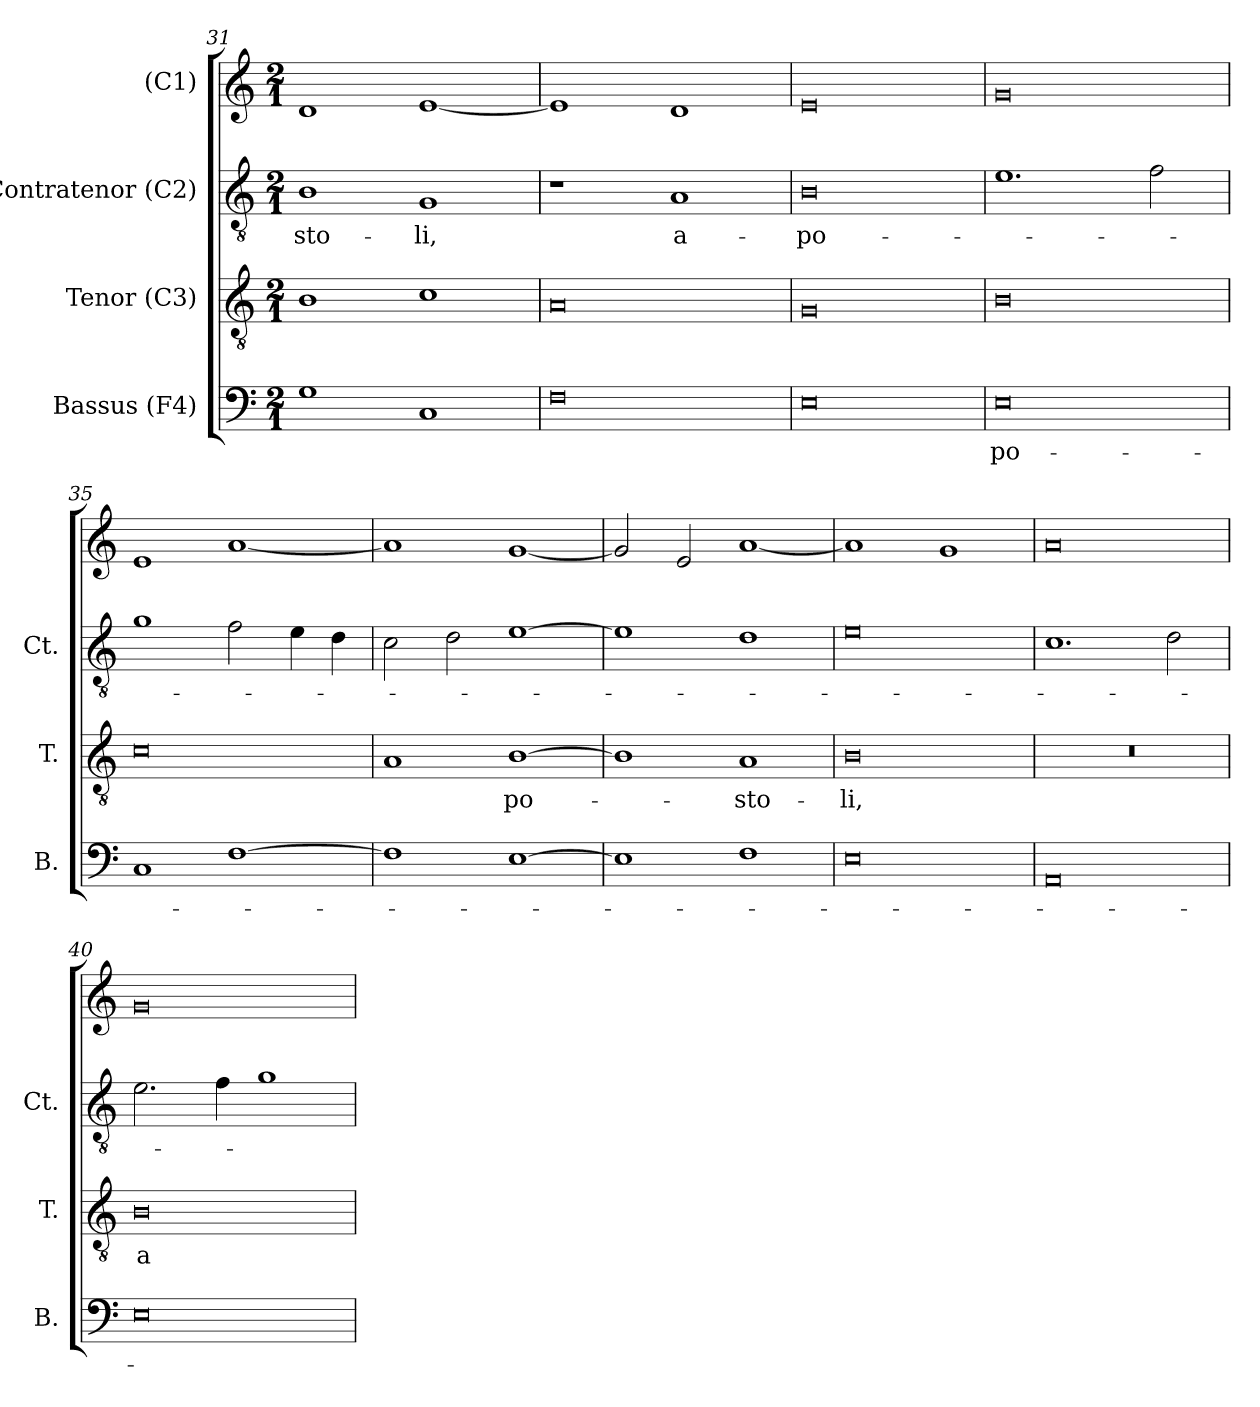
**kern	**text	**kern	**text	**kern	**text	**kern
*part4	*part4	*part3	*part3	*part2	*part2	*part1
*staff4	*staff4	*staff3	*staff3	*staff2	*staff2	*staff1
*I"Bassus (F4)	*	*I"Tenor (C3)	*	*I"Contratenor (C2)	*	*I"(C1)
*I'B.	*	*I'T.	*	*I'Ct.	*	*
*clefF4	*	*clefGv2	*	*clefGv2	*	*clefG2
*	*	*ITrd7c12	*	*ITrd7c12	*	*
*k[]	*	*k[]	*	*k[]	*	*k[]
*C:	*	*C:	*	*C:	*	*C:
*M2/1	*	*M2/1	*	*M2/1	*	*M2/1
=31	=31	=31	=31	=31	=31	=31
!	!	!	!	!	!LO:LY:b:color=#000000	!
1Gi	.	1BBi	.	1BBi	-sto-	1di
!	!	!	!	!	!LO:LY:b:color=#000000	!
1Ci	.	1Ci	.	1GGi	-li,	[1ei
=32	=32	=32	=32	=32	=32	=32
0Fi	.	0AAi	.	1r	.	1ei]
!	!	!	!	!	!LO:LY:b:color=#000000	!
.	.	.	.	1AAi	a-	1di
=33	=33	=33	=33	=33	=33	=33
!	!	!	!	!	!LO:LY:b:color=#000000	!
0Ei	.	0GGi	.	0BBi	-po-	0ei
=34	=34	=34	=34	=34	=34	=34
!	!LO:LY:b:color=#000000	!	!	!	!	!
0Ei	-po-	0BBi	.	1.Ei	.	0gi
.	.	.	.	2Fi\	.	.
=35	=35	=35	=35	=35	=35	=35
1Ci	.	0Ci	.	1Gi	.	1ei
[1Fi	.	.	.	2Fi\	.	[1ai
.	.	.	.	4Ei\	.	.
.	.	.	.	4Di\	.	.
!!LO:LB:g=z
=36	=36	=36	=36	=36	=36	=36
1Fi]	.	1AAi	.	2Ci\	.	1ai]
.	.	.	.	2Di\	.	.
!	!	!	!LO:LY:b:color=#000000	!	!	!
[1Ei	.	[1BBi	-po-	[1Ei	.	[1gi
=37	=37	=37	=37	=37	=37	=37
1Ei]	.	1BBi]	.	1Ei]	.	2gi/]
.	.	.	.	.	.	2ei/
!	!	!	!LO:LY:b:color=#000000	!	!	!
1Fi	.	1AAi	-sto-	1Di	.	[1ai
=38	=38	=38	=38	=38	=38	=38
!	!	!	!LO:LY:b:color=#000000	!	!	!
0Ei	.	0BBi	-li,	0Ei	.	1ai]
.	.	.	.	.	.	1gi
=39	=39	=39	=39	=39	=39	=39
!	!	!LO:N:vis=1	!	!	!	!
0AAi	.	0r	.	1.Ci	.	0ai
.	.	.	.	2Di\	.	.
=40	=40	=40	=40	=40	=40	=40
!	!	!	!LO:LY:b:color=#000000	!	!	!
0Ei	.	0BBi	a-	2.Ei\	.	0gi
.	.	.	.	4Fi\	.	.
.	.	.	.	1Gi	.	.
=	=	=	=	=	=	=
*-	*-	*-	*-	*-	*-	*-
